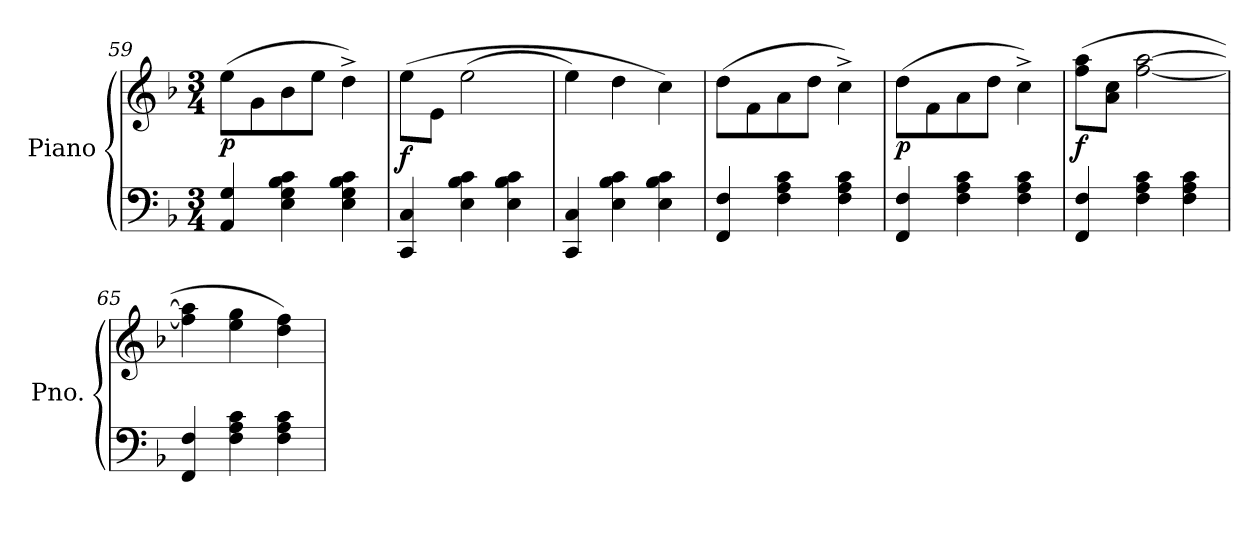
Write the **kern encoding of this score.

**kern	**kern	**dynam
*part1	*part1	*part1
*staff2	*staff1	*staff1/2
*I"Piano	*	*
*I'Pno.	*	*
!!LO:PB:g=z
*clefF4	*clefG2	*
*k[b-]	*k[b-]	*
*M3/4	*M3/4	*
=59	=59	=59
!	!	!LO:DY:b
4AA/ 4G/	(>8ee\L	p
.	8g\	.
4E\ 4G\ 4B-\ 4c\	8b-\	.
.	8ee\J	.
4E\ 4G\ 4B-\ 4c\	4dd^\)	.
=60	=60	=60
!	!	!LO:DY:b
4CC/ 4C/	(>8ee\L	f
.	8e\J	.
4E\ 4B-\ 4c\	(>2ee\	.
4E\ 4B-\ 4c\	.	.
=61	=61	=61
4CC/ 4C/	4ee\)	.
4E\ 4B-\ 4c\	4dd\	.
4E\ 4B-\ 4c\	4cc\)	.
=62	=62	=62
4FF/ 4F/	(>8dd\L	.
.	8f\	.
4F\ 4A\ 4c\	8a\	.
.	8dd\J	.
4F\ 4A\ 4c\	4cc^\)	.
=63	=63	=63
!	!	!LO:DY:b
4FF/ 4F/	(>8dd\L	p
.	8f\	.
4F\ 4A\ 4c\	8a\	.
.	8dd\J	.
4F\ 4A\ 4c\	4cc^\)	.
=64	=64	=64
!	!	!LO:DY:b
4FF/ 4F/	(>8ff\ 8aa\L	f
.	8a\ 8cc\J	.
4F\ 4A\ 4c\	[2ff\ [2aa\	.
4F\ 4A\ 4c\	.	.
=65	=65	=65
4FF/ 4F/	4ff\] 4aa\]	.
4F\ 4A\ 4c\	4ee\ 4gg\	.
4F\ 4A\ 4c\	4dd\ 4ff\)	.
=	=	=
*-	*-	*-
